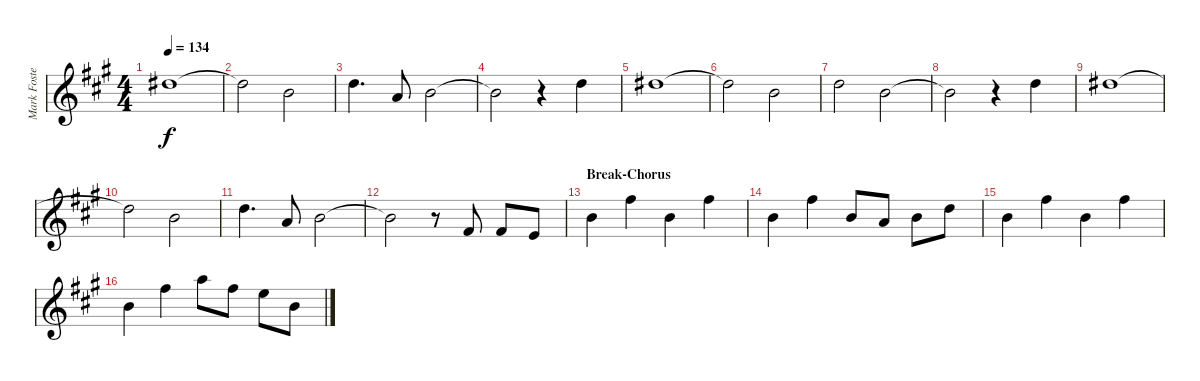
\track ("Mark Foster Vocal" "Mark Foste") {instrument voiceoohs}
\staff {score}
\tuning (E4 B3 G3 D3 A2 E2 B1) {hide}
\ts (4 4)
\tempo 134
\clef g2
\ks a
11.1.1{dy f} |
11.1{t}.2 7.1.2 |
10.1.4{d} 5.1.8 7.1.2 |
7.1{t}.2 r.4 10.1.4 |
11.1.1 |
11.1{t}.2 7.1.2 |
10.1.2 7.1.2 |
7.1{t}.2 r.4 10.1.4 |
11.1.1 |
11.1{t}.2 7.1.2 |
10.1.4{d} 5.1.8 7.1.2 |
7.1{t}.2 r.8 2.1.8 2.1.8 0.1.8 |
\section ("" "Break-Chorus")
7.1.4 14.1.4 7.1.4 14.1.4 |
7.1.4 14.1.4 7.1.8 5.1.8 7.1.8 10.1.8 |
7.1.4 14.1.4 7.1.4 14.1.4 |
7.1.4 14.1.4 17.1.8 14.1.8 12.1.8 7.1.8
